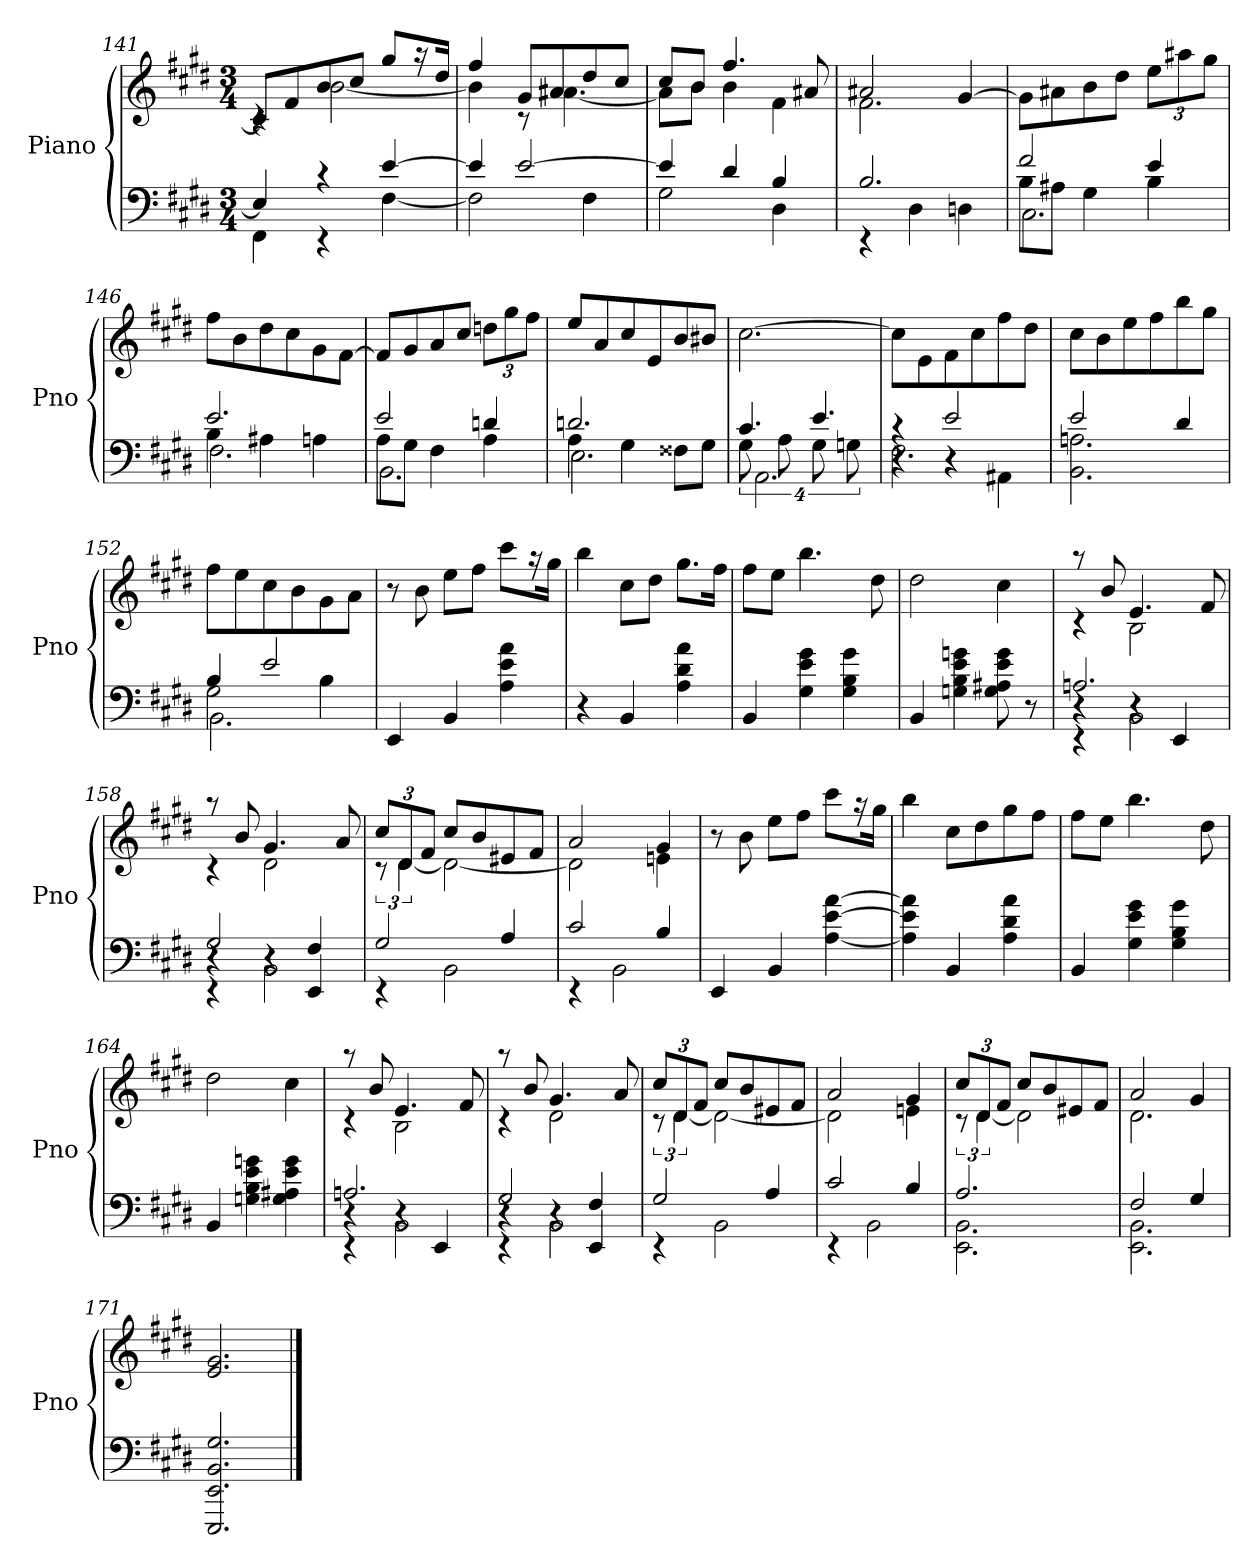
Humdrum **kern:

**kern	**kern
*part1	*part1
*staff2	*staff1
*I"Piano	*
*I'Pno	*
*clefF4	*clefG2
*k[f#c#g#d#]	*k[f#c#g#d#]
*M3/4	*M3/4
=141	=141
*^	*^
4E]	4FF#	8c#L]	4rc
.	.	8f#	.
4rc	4rEE	8b	[2b
.	.	8cc#J	.
[4e	[4F#	8gg#L	.
.	.	16r	.
.	.	16dd#Jk	.
=142	=142	=142	=142
4e]	2F#]	4ff#	4b]
[2e	.	8g#L	8rc
.	.	8a#X	[4.a#X
.	4F#	8dd#	.
.	.	8cc#J	.
=143	=143	=143	=143
4e]	2G#	8cc#L	8a#L]
.	.	8bJ	8bJ
4d#	.	4.ff#	4b
4B	4D#	.	4f#
.	.	8a#X	.
=144	=144	=144	=144
2.B	4rEE	2a#X	2.f#
.	4D#	.	.
.	4Dn	[4g#	.
*	*	*v	*v
=145	=145	=145
*	*^	*
2f#	8BL	2.C#\	8g#L]
.	8A#XJ	.	8a#X
.	4G#	.	8b
.	.	.	8dd#J
4e	4B	.	12eeL
.	.	.	12aa#X
.	.	.	12gg#J
=146	=146	=146	=146
2.e	4B	2.F#\	8ff#L
.	.	.	8b
.	4A#X	.	8dd#
.	.	.	8cc#
.	4An	.	8g#
.	.	.	[8f#J
=147	=147	=147	=147
2e	8AL	2.BB\	8f#L]
.	8G#J	.	8g#
.	4F#	.	8a
.	.	.	8cc#J
4dn	4A	.	12ddnL
.	.	.	12gg#
.	.	.	12ff#J
=148	=148	=148	=148
2.dn	4A	2.E\	8eeL
.	.	.	8a
.	4G#	.	8cc#
.	.	.	8e
.	8F##XL	.	8b
.	8G#J	.	8b#XJ
=149	=149	=149	=149
4.c#	16%3G#	2.AA\	[2.cc#
.	16%3A	.	.
4.e	16%3G#	.	.
.	16%3Gn	.	.
=150	=150	=150	=150
4rc	2.F#	4r	8cc#L]
.	.	.	8e
2e	.	4r	8f#
.	.	.	8cc#
.	.	4AA#X\	8ff#
.	.	.	8dd#J
*	*v	*v	*
=151	=151	=151
2e	2.BB 2.An	8cc#L
.	.	8b
.	.	8ee
.	.	8ff#
4d#	.	8bb
.	.	8gg#J
=152	=152	=152
*	*^	*
4B	2G#	2.BB\	8ff#L
.	.	.	8ee
2e	.	.	8cc#
.	.	.	8b
.	4B	.	8g#
.	.	.	8aJ
*v	*v	*v	*
=153	=153
4EE	8r
.	8b
4BB	8eeL
.	8ff#J
4A 4e 4a	8ccc#L
.	16r
.	16gg#Jk
=154	=154
4r	4bb
4BB	8cc#L
.	8dd#J
4A 4d# 4a	8.gg#L
.	16ff#Jk
=155	=155
4BB	8ff#L
.	8eeJ
4G# 4e 4g#	4.bb
4G# 4B 4g#	.
.	8dd#
=156	=156
4BB	2dd#
4Gn 4B 4e 4gn	.
8G 8A#X 8e 8g	4cc#
8r	.
=157	=157
*^	*^
*	*^	*	*
2.An	4rEE	4r	8raa	4rc
.	.	.	8b	.
.	2BB	4r	4.e	2B
.	.	4EE/	.	.
.	.	.	8f#	.
=158	=158	=158	=158	=158
2G#	4rEE	4r	8raa	4rc
.	.	.	8b	.
.	2BB	4r	4.g#	2d#
4F#	.	4EE/	.	.
.	.	.	8a	.
*	*v	*v	*	*
=159	=159	=159	=159
2G#	4rEE	12cc#L	12rc
.	.	12d#	[6d#
.	.	12f#J	.
.	2BB	8cc#L	2d#_
.	.	8b	.
4A	.	8e#X	.
.	.	8f#J	.
=160	=160	=160	=160
2c#	4rEE	2a	2d#]
.	2BB	.	.
4B	.	4g#	4en
*v	*v	*	*
*	*v	*v
=161	=161
4EE	8r
.	8b
4BB	8eeL
.	8ff#J
[4A [4e [4a	8ccc#L
.	16r
.	16gg#Jk
=162	=162
4A] 4e] 4a]	4bb
4BB	8cc#L
.	8dd#
4A 4d# 4a	8gg#
.	8ff#J
=163	=163
4BB	8ff#L
.	8eeJ
4G# 4e 4g#	4.bb
4G# 4B 4g#	.
.	8dd#
=164	=164
4BB	2dd#
4Gn 4B 4e 4gn	.
4G 4A#X 4e 4g	4cc#
=165	=165
*^	*^
*	*^	*	*
2.An	4rEE	4r	8raa	4rc
.	.	.	8b	.
.	2BB	4r	4.e	2B
.	.	4EE/	.	.
.	.	.	8f#	.
=166	=166	=166	=166	=166
2G#	4rEE	4r	8raa	4rc
.	.	.	8b	.
.	2BB	4r	4.g#	2d#
4F#	.	4EE/	.	.
.	.	.	8a	.
*	*v	*v	*	*
=167	=167	=167	=167
2G#	4rEE	12cc#L	12rc
.	.	12d#	[6d#
.	.	12f#J	.
.	2BB	8cc#L	2d#_
.	.	8b	.
4A	.	8e#X	.
.	.	8f#J	.
=168	=168	=168	=168
2c#	4rEE	2a	2d#]
.	2BB	.	.
4B	.	4g#	4en
=169	=169	=169	=169
2.A	2.EE 2.BB	12cc#L	12rc
.	.	12d#	[6d#
.	.	12f#J	.
.	.	8cc#L	2d#]
.	.	8b	.
.	.	8e#X	.
.	.	8f#J	.
=170	=170	=170	=170
2F#	2.EE 2.BB	2a	2.d#
4G#	.	4g#	.
*v	*v	*	*
*	*v	*v
=171	=171
2.EEE 2.EE 2.BB 2.G#	2.e 2.g#
==	==
*-	*-
